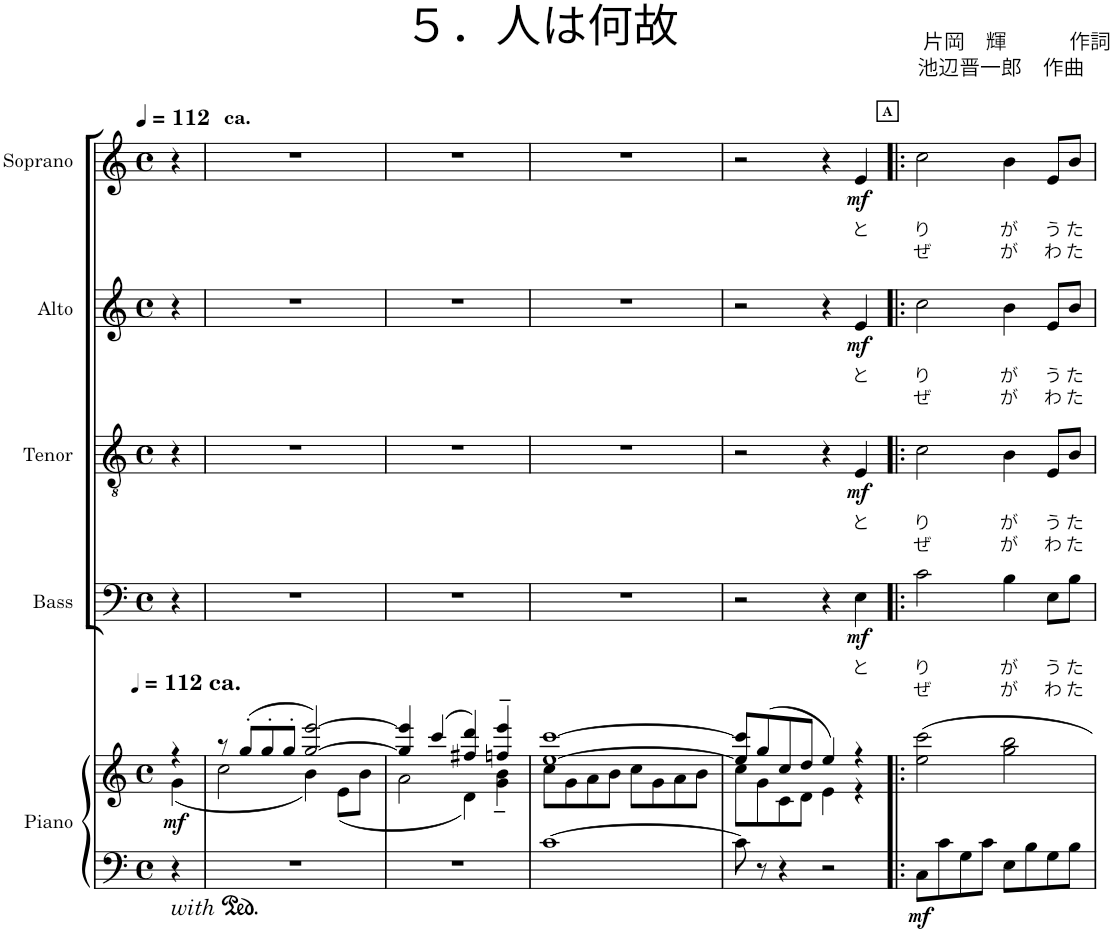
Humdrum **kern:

**kern	**kern	**dynam	**kern	**text	**text	**dynam	**kern	**text	**text	**dynam	**kern	**text	**text	**dynam	**kern	**text	**text	**dynam
*part5	*part5	*part5	*part4	*part4	*part4	*part4	*part3	*part3	*part3	*part3	*part2	*part2	*part2	*part2	*part1	*part1	*part1	*part1
*staff6	*staff5	*staff5/6	*staff4	*staff4	*staff4	*staff4	*staff3	*staff3	*staff3	*staff3	*staff2	*staff2	*staff2	*staff2	*staff1	*staff1	*staff1	*staff1
*I"Piano	*	*	*I"Bass	*	*	*	*I"Tenor	*	*	*	*I"Alto	*	*	*	*I"Soprano	*	*	*
*I'Pno.	*	*	*I'B.	*	*	*	*I'T.	*	*	*	*I'A.	*	*	*	*I'S.	*	*	*
*clefF4	*clefG2	*	*clefF4	*	*	*	*clefGv2	*	*	*	*clefG2	*	*	*	*clefG2	*	*	*
*	*	*	*Trd12c21	*	*	*	*Trd8c14	*	*	*	*Trd5c9	*	*	*	*Trd1c2	*	*	*
*k[]	*k[]	*	*k[]	*	*	*	*k[]	*	*	*	*k[]	*	*	*	*k[]	*	*	*
*M4/4	*M4/4	*	*M4/4	*	*	*	*M4/4	*	*	*	*M4/4	*	*	*	*M4/4	*	*	*
*met(c)	*met(c)	*	*met(c)	*	*	*	*met(c)	*	*	*	*met(c)	*	*	*	*met(c)	*	*	*
*MM112	*MM112	*	*MM112	*	*	*	*MM112	*	*	*	*MM112	*	*	*	*MM112	*	*	*
=	=	=	=	=	=	=	=	=	=	=	=	=	=	=	=	=	=	=
*	*^	*	*	*	*	*	*	*	*	*	*	*	*	*	*	*	*	*
!	!	!	!	!	!	!	!	!	!	!	!	!	!	!	!	!LO:TX:a:B:t=ca.	!	!	!
!	!LO:TX:a:B:t=ca.	!	!	!	!	!	!	!	!	!	!	!	!	!	!	!	!	!	!
!	!	!	!LO:DY:b	!	!	!	!	!	!	!	!	!	!	!	!	!	!	!	!
4r	4r	(4g\	mf	4r	.	.	.	4r	.	.	.	4r	.	.	.	4r	.	.	.
=1	=1	=1	=1	=1	=1	=1	=1	=1	=1	=1	=1	=1	=1	=1	=1	=1	=1	=1	=1
1r	8r	2cc\	.	1r	.	.	.	1r	.	.	.	1r	.	.	.	1r	.	.	.
.	(8gg'/L	.	.	.	.	.	.	.	.	.	.	.	.	.	.	.	.	.	.
.	8gg'/	.	.	.	.	.	.	.	.	.	.	.	.	.	.	.	.	.	.
.	8gg'/J	.	.	.	.	.	.	.	.	.	.	.	.	.	.	.	.	.	.
.	[2gg/ [2eee/)	4b\)	.	.	.	.	.	.	.	.	.	.	.	.	.	.	.	.	.
.	.	(8e\L	.	.	.	.	.	.	.	.	.	.	.	.	.	.	.	.	.
.	.	8b\J	.	.	.	.	.	.	.	.	.	.	.	.	.	.	.	.	.
=2	=2	=2	=2	=2	=2	=2	=2	=2	=2	=2	=2	=2	=2	=2	=2	=2	=2	=2	=2
1r	4gg/] 4eee/]	2a\	.	1r	.	.	.	1r	.	.	.	1r	.	.	.	1r	.	.	.
.	(4ccc/	.	.	.	.	.	.	.	.	.	.	.	.	.	.	.	.	.	.
.	4ff#X/ 4ddd/)	4d\)	.	.	.	.	.	.	.	.	.	.	.	.	.	.	.	.	.
.	4ffn/~ 4eee/~	4g\~ 4b\~	.	.	.	.	.	.	.	.	.	.	.	.	.	.	.	.	.
=3	=3	=3	=3	=3	=3	=3	=3	=3	=3	=3	=3	=3	=3	=3	=3	=3	=3	=3	=3
[1c	[1ee [1ccc	8cc\L	.	1r	.	.	.	1r	.	.	.	1r	.	.	.	1r	.	.	.
.	.	8g\	.	.	.	.	.	.	.	.	.	.	.	.	.	.	.	.	.
.	.	8a\	.	.	.	.	.	.	.	.	.	.	.	.	.	.	.	.	.
.	.	8b\J	.	.	.	.	.	.	.	.	.	.	.	.	.	.	.	.	.
.	.	8cc\L	.	.	.	.	.	.	.	.	.	.	.	.	.	.	.	.	.
.	.	8g\	.	.	.	.	.	.	.	.	.	.	.	.	.	.	.	.	.
.	.	8a\	.	.	.	.	.	.	.	.	.	.	.	.	.	.	.	.	.
.	.	8b\J	.	.	.	.	.	.	.	.	.	.	.	.	.	.	.	.	.
=4	=4	=4	=4	=4	=4	=4	=4	=4	=4	=4	=4	=4	=4	=4	=4	=4	=4	=4	=4
8c\]	8ee/] 8ccc/]L	8cc\L	.	2r	.	.	.	2r	.	.	.	2r	.	.	.	2r	.	.	.
8r	(8gg/	8g\	.	.	.	.	.	.	.	.	.	.	.	.	.	.	.	.	.
4r	8cc/	8c\	.	.	.	.	.	.	.	.	.	.	.	.	.	.	.	.	.
.	8dd/J	8d\J	.	.	.	.	.	.	.	.	.	.	.	.	.	.	.	.	.
2r	4ee/)	4e\	.	4r	.	.	.	4r	.	.	.	4r	.	.	.	4r	.	.	.
!	!	!	!	!	!LO:LY:b	!	!LO:DY:b	!	!LO:LY:b	!	!LO:DY:b	!	!LO:LY:b	!	!LO:DY:b	!	!LO:LY:b	!	!LO:DY:b
.	4r	4r	.	4E\	と	.	mf	4E/	と	.	mf	4e/	と	.	mf	4e/	と	.	mf
!!LO:REH:place=s1:a:B:cj:fs=7:t=A
=5!|:	=5!|:	=5!|:	=5!|:	=5!|:	=5!|:	=5!|:	=5!|:	=5!|:	=5!|:	=5!|:	=5!|:	=5!|:	=5!|:	=5!|:	=5!|:	=5!|:	=5!|:	=5!|:	=5!|:
!	!	!	!LO:DY:b=2	!	!LO:LY:b	!LO:LY:b	!	!	!LO:LY:b	!LO:LY:b	!	!	!LO:LY:b	!LO:LY:b	!	!	!LO:LY:b	!LO:LY:b	!
*	*v	*v	*	*	*	*	*	*	*	*	*	*	*	*	*	*	*	*	*
8C\L	2ee\ 2ccc\	mf	2c\	り	ぜ	.	2c\	り	ぜ	.	2cc\	り	ぜ	.	2cc\	り	ぜ	.
8c\	.	.	.	.	.	.	.	.	.	.	.	.	.	.	.	.	.	.
8G\	.	.	.	.	.	.	.	.	.	.	.	.	.	.	.	.	.	.
8c\J	.	.	.	.	.	.	.	.	.	.	.	.	.	.	.	.	.	.
!	!	!	!	!LO:LY:b	!LO:LY:b	!	!	!LO:LY:b	!LO:LY:b	!	!	!LO:LY:b	!LO:LY:b	!	!	!LO:LY:b	!LO:LY:b	!
8E\L	2gg\ 2bb\	.	4B\	が	が	.	4B\	が	が	.	4b\	が	が	.	4b\	が	が	.
8B\	.	.	.	.	.	.	.	.	.	.	.	.	.	.	.	.	.	.
!	!	!	!	!LO:LY:b	!LO:LY:b	!	!	!LO:LY:b	!LO:LY:b	!	!	!LO:LY:b	!LO:LY:b	!	!	!LO:LY:b	!LO:LY:b	!
8G\	.	.	8E\L	う	わ	.	8E/L	う	わ	.	8e/L	う	わ	.	8e/L	う	わ	.
!	!	!	!	!LO:LY:b	!LO:LY:b	!	!	!LO:LY:b	!LO:LY:b	!	!	!LO:LY:b	!LO:LY:b	!	!	!LO:LY:b	!LO:LY:b	!
8B\J	.	.	8B\J	た	た	.	8B/J	た	た	.	8b/J	た	た	.	8b/J	た	た	.
=	=	=	=	=	=	=	=	=	=	=	=	=	=	=	=	=	=	=
*-	*-	*-	*-	*-	*-	*-	*-	*-	*-	*-	*-	*-	*-	*-	*-	*-	*-	*-
